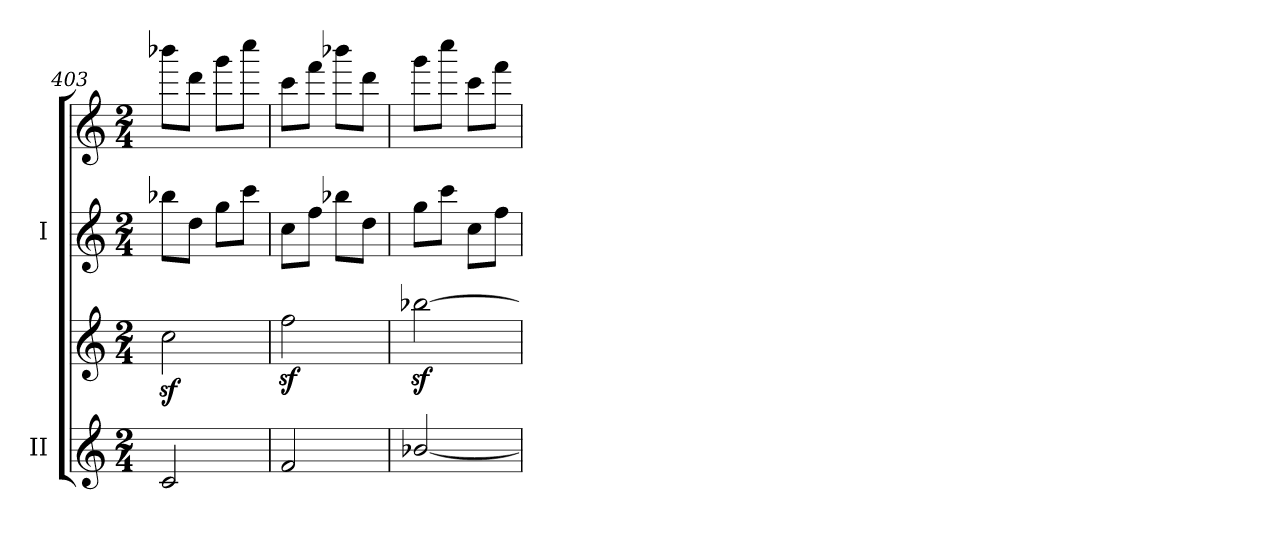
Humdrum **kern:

**kern	**kern	**kern	**kern
*part2	*part2	*part1	*part1
*staff4	*staff3	*staff2	*staff1
*I"II	*	*I"I	*
*I'II	*	*I'I	*
*clefG2	*clefG2	*clefG2	*clefG2
*k[]	*k[]	*k[]	*k[]
*a:	*a:	*a:	*a:
*M2/4	*M2/4	*M2/4	*M2/4
=403	=403	=403	=403
2c/	2ccz<\	8bb-X\L	8bbb-X\L
.	.	8dd\J	8ddd\J
.	.	8gg\L	8ggg\L
.	.	8ccc\J	8cccc\J
=404	=404	=404	=404
2f/	2ffz<\	8cc\L	8ccc\L
.	.	8ff\J	8fff\J
.	.	8bb-X\L	8bbb-X\L
.	.	8dd\J	8ddd\J
=405	=405	=405	=405
[2b-X/	[2bb-Xz<\	8gg\L	8ggg\L
.	.	8ccc\J	8cccc\J
.	.	8cc\L	8ccc\L
.	.	8ff\J	8fff\J
=	=	=	=
*-	*-	*-	*-
